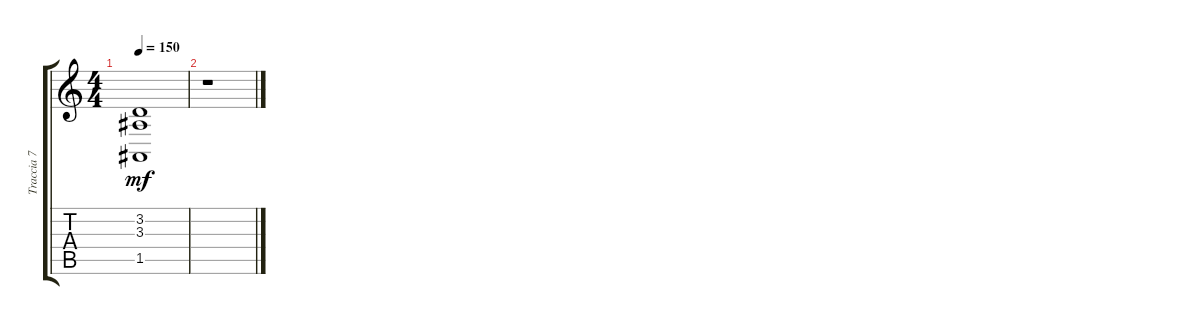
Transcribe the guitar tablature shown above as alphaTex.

\track ("Traccia 7" "Traccia 7") {instrument stringensemble2}
\staff {score tabs}
\tuning (E4 B3 G3 D3 A2 E2) {hide}
\ts (4 4)
\tempo 150
\clef g2
\ks c
(3.2 3.3 1.5).1{dy mf} |
r.1
